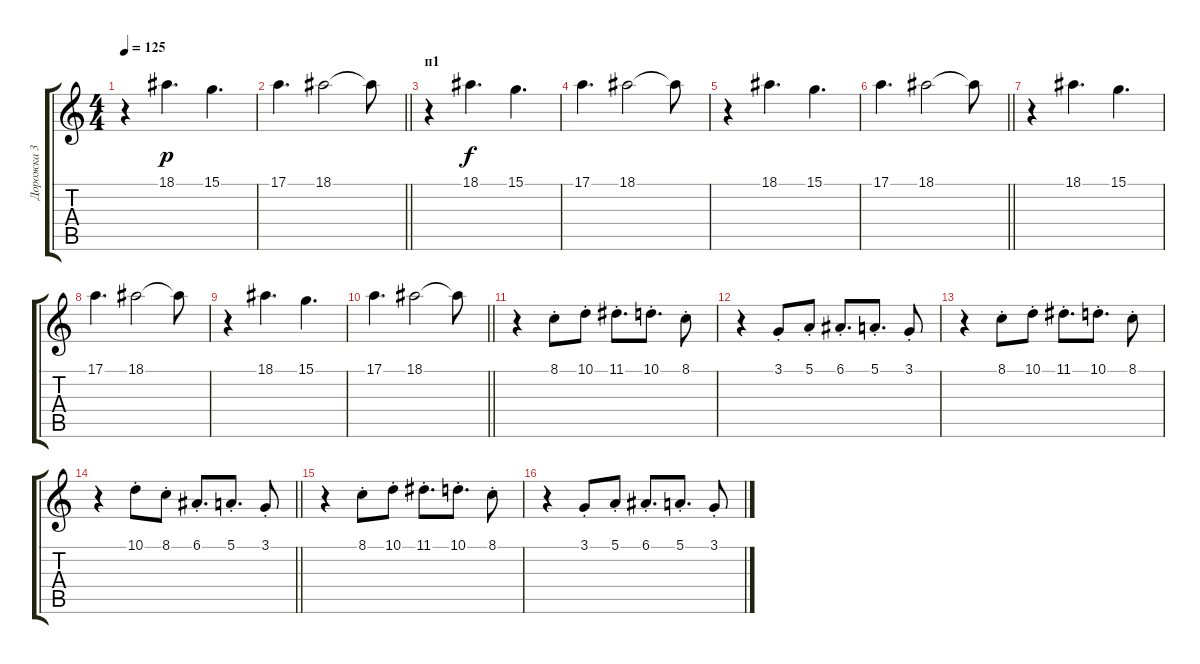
\track ("Дорожка 3" "Дорожка 3") {instrument pad4choir}
\staff {score tabs}
\tuning (E4 B3 G3 D3 A2 E2) {hide}
\ts (4 4)
\tempo 125
\clef g2
\ks c
r.4{dy p} 18.1.4{d} 15.1.4{d} |
\barLineRight lightlight
17.1.4{d} 18.1.2 18.1{t}.8 |
\section ("" "п1")
r.4 18.1.4{d dy f} 15.1.4{d} |
17.1.4{d} 18.1.2 18.1{t}.8 |
r.4 18.1.4{d} 15.1.4{d} |
\barLineRight lightlight
17.1.4{d} 18.1.2 18.1{t}.8 |
r.4 18.1.4{d} 15.1.4{d} |
17.1.4{d} 18.1.2 18.1{t}.8 |
r.4 18.1.4{d} 15.1.4{d} |
\barLineRight lightlight
17.1.4{d} 18.1.2 18.1{t}.8 |
r.4 8.1{st}.8 10.1{st}.8 11.1{st}.8{d} 10.1{st}.8{d} 8.1{st}.8 |
r.4 3.1{st}.8 5.1{st}.8 6.1{st}.8{d} 5.1{st}.8{d} 3.1{st}.8 |
r.4 8.1{st}.8 10.1{st}.8 11.1{st}.8{d} 10.1{st}.8{d} 8.1{st}.8 |
\barLineRight lightlight
r.4 10.1{st}.8 8.1{st}.8 6.1{st}.8{d} 5.1{st}.8{d} 3.1{st}.8 |
r.4 8.1{st}.8 10.1{st}.8 11.1{st}.8{d} 10.1{st}.8{d} 8.1{st}.8 |
r.4 3.1{st}.8 5.1{st}.8 6.1{st}.8{d} 5.1{st}.8{d} 3.1{st}.8
